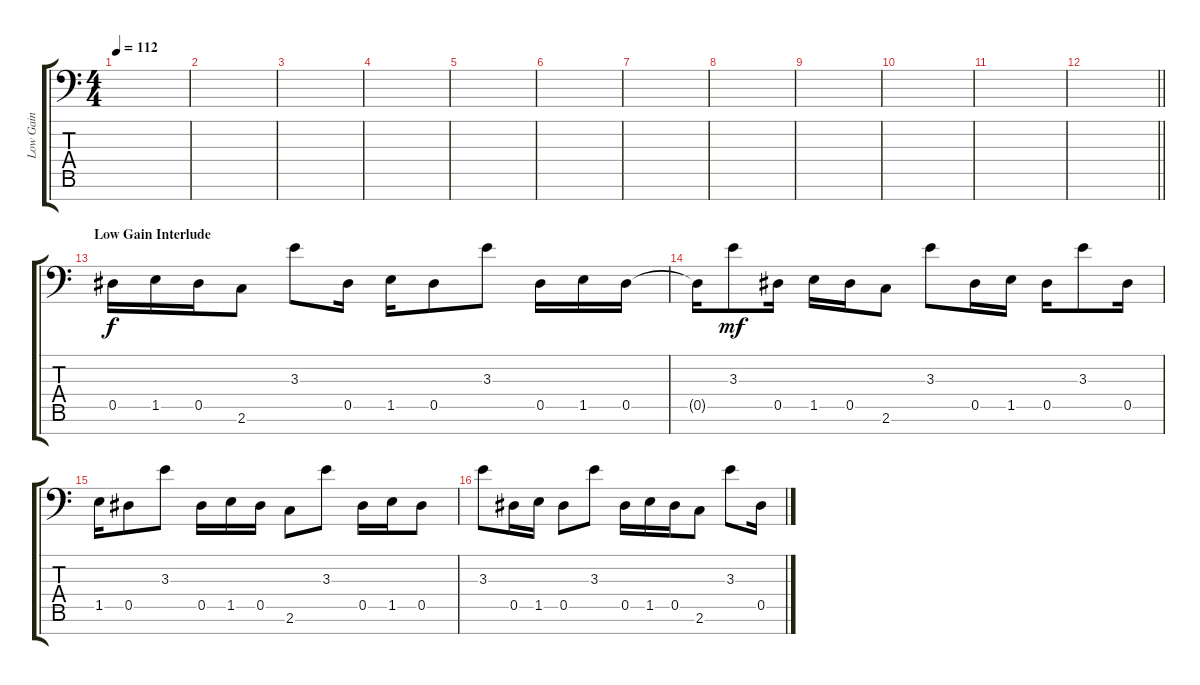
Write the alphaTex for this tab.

\track ("Low Gain" "Low Gain") {instrument overdrivenguitar}
\staff {score tabs}
\tuning (Bb3 Gb3 Db3 Ab2 Eb2 Bb1 F1) {hide}
\ts (4 4)
\tempo 112
\clef f4
\ks c
|
|
|
|
|
|
|
|
|
|
|
\barLineRight lightlight
|
\section ("" "Low Gain Interlude")
0.5.16 1.5.16 0.5.16 2.6.8 3.3.8 0.5.16 1.5.16 0.5.8 3.3.8 0.5.16 1.5.16 0.5.16 |
0.5{t}.16{dy f} 3.3.8{dy mf} 0.5.16 1.5.16 0.5.16 2.6.8 3.3.8 0.5.16 1.5.16 0.5.16 3.3.8 0.5.16 |
1.5.16 0.5.8 3.3.8 0.5.16 1.5.16 0.5.16 2.6.8 3.3.8 0.5.16 1.5.16 0.5.8 |
3.3.8 0.5.16 1.5.16 0.5.8 3.3.8 0.5.16 1.5.16 0.5.16 2.6.8 3.3.8 0.5.16
